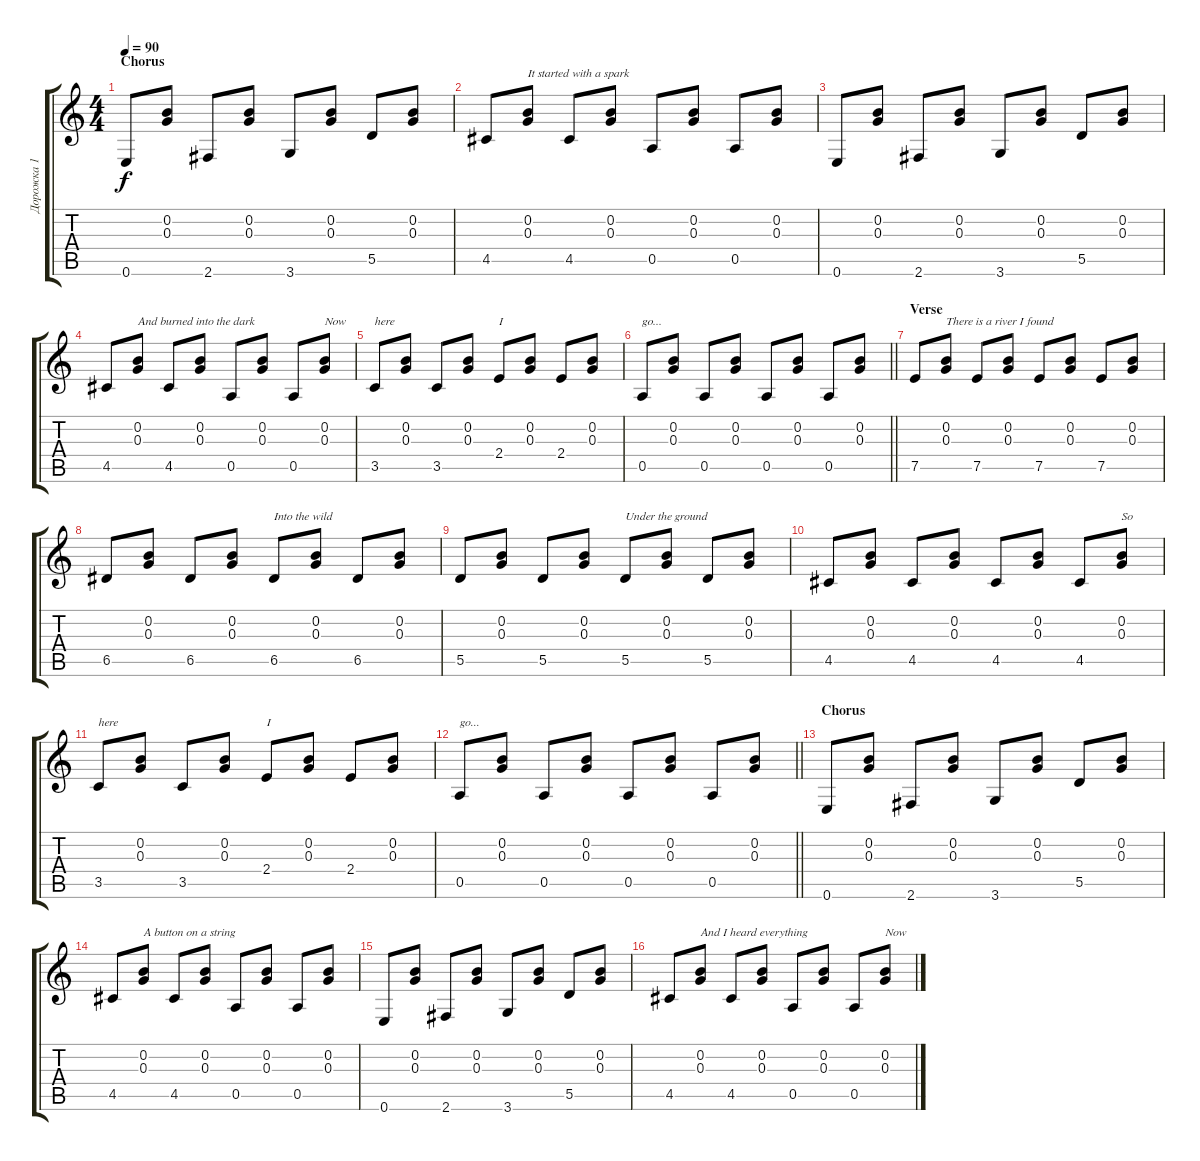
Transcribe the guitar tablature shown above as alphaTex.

\track ("Дорожка 1" "Дорожка 1") {instrument acousticguitarsteel}
\staff {score tabs}
\tuning (E4 B3 G3 D3 A2 E2) {hide}
\ts (4 4)
\section ("" "Chorus")
\tempo 90
\clef g2
\ks c
0.6.8{dy f} (0.2 0.3).8 2.6.8 (0.2 0.3).8 3.6.8 (0.2 0.3).8 5.5.8 (0.2 0.3).8 |
4.5.8 (0.2 0.3).8{txt "It started with a spark"} 4.5.8 (0.2 0.3).8 0.5.8 (0.2 0.3).8 0.5.8 (0.2 0.3).8 |
0.6.8 (0.2 0.3).8 2.6.8 (0.2 0.3).8 3.6.8 (0.2 0.3).8 5.5.8 (0.2 0.3).8 |
4.5.8 (0.2 0.3).8{txt "And burned into the dark"} 4.5.8 (0.2 0.3).8 0.5.8 (0.2 0.3).8 0.5.8 (0.2 0.3).8{txt "Now"} |
3.5.8{txt "here"} (0.2 0.3).8 3.5.8 (0.2 0.3).8 2.4.8{txt "I"} (0.2 0.3).8 2.4.8 (0.2 0.3).8 |
\barLineRight lightlight
0.5.8{txt "go..."} (0.2 0.3).8 0.5.8 (0.2 0.3).8 0.5.8 (0.2 0.3).8 0.5.8 (0.2 0.3).8 |
\section ("" "Verse")
7.5.8 (0.2 0.3).8{txt "There is a river I found"} 7.5.8 (0.2 0.3).8 7.5.8 (0.2 0.3).8 7.5.8 (0.2 0.3).8 |
6.5.8 (0.2 0.3).8 6.5.8 (0.2 0.3).8 6.5.8{txt "Into the wild"} (0.2 0.3).8 6.5.8 (0.2 0.3).8 |
5.5.8 (0.2 0.3).8 5.5.8 (0.2 0.3).8 5.5.8{txt "Under the ground"} (0.2 0.3).8 5.5.8 (0.2 0.3).8 |
4.5.8 (0.2 0.3).8 4.5.8 (0.2 0.3).8 4.5.8 (0.2 0.3).8 4.5.8 (0.2 0.3).8{txt "So"} |
3.5.8{txt "here"} (0.2 0.3).8 3.5.8 (0.2 0.3).8 2.4.8{txt "I"} (0.2 0.3).8 2.4.8 (0.2 0.3).8 |
\barLineRight lightlight
0.5.8{txt "go..."} (0.2 0.3).8 0.5.8 (0.2 0.3).8 0.5.8 (0.2 0.3).8 0.5.8 (0.2 0.3).8 |
\section ("" "Chorus")
0.6.8 (0.2 0.3).8 2.6.8 (0.2 0.3).8 3.6.8 (0.2 0.3).8 5.5.8 (0.2 0.3).8 |
4.5.8 (0.2 0.3).8{txt "A button on a string"} 4.5.8 (0.2 0.3).8 0.5.8 (0.2 0.3).8 0.5.8 (0.2 0.3).8 |
0.6.8 (0.2 0.3).8 2.6.8 (0.2 0.3).8 3.6.8 (0.2 0.3).8 5.5.8 (0.2 0.3).8 |
4.5.8 (0.2 0.3).8{txt "And I heard everything"} 4.5.8 (0.2 0.3).8 0.5.8 (0.2 0.3).8 0.5.8 (0.2 0.3).8{txt "Now"}
